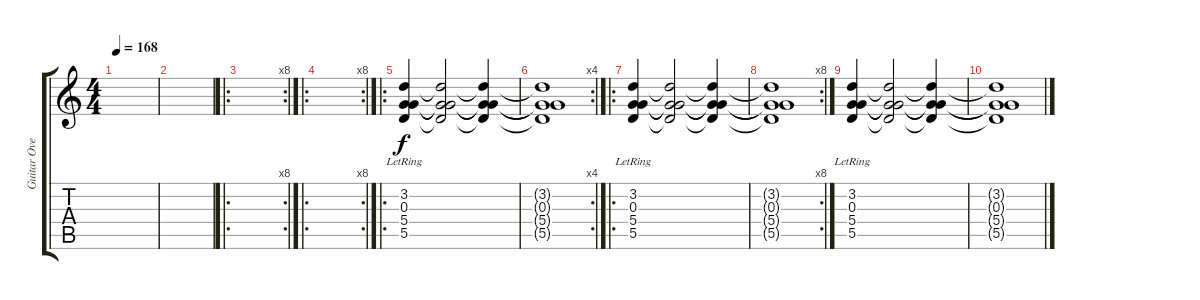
\track ("Guitar Over Dubb" "Guitar Ove") {instrument overdrivenguitar}
\staff {score tabs}
\tuning (E4 B3 G3 D3 A2 E2) {hide}
\ts (4 4)
\tempo 168
\clef g2
\ks c
|
|
\ro
\rc 8
|
\ro
\rc 8
|
\ro
(3.2{lr} 0.3{lr} 5.4{lr} 5.5{lr}).4 (3.2{t} 0.3{t} 5.4{t} 5.5{t}).2 (3.2{t} 0.3{t} 5.4{t} 5.5{t}).4 |
\rc 4
(3.2{t} 0.3{t} 5.4{t} 5.5{t}).1 |
\ro
(3.2{lr} 0.3{lr} 5.4{lr} 5.5{lr}).4 (3.2{t} 0.3{t} 5.4{t} 5.5{t}).2 (3.2{t} 0.3{t} 5.4{t} 5.5{t}).4 |
\rc 8
(3.2{t} 0.3{t} 5.4{t} 5.5{t}).1 |
(3.2{lr} 0.3{lr} 5.4{lr} 5.5{lr}).4 (3.2{t} 0.3{t} 5.4{t} 5.5{t}).2 (3.2{t} 0.3{t} 5.4{t} 5.5{t}).4 |
(3.2{t} 0.3{t} 5.4{t} 5.5{t}).1
